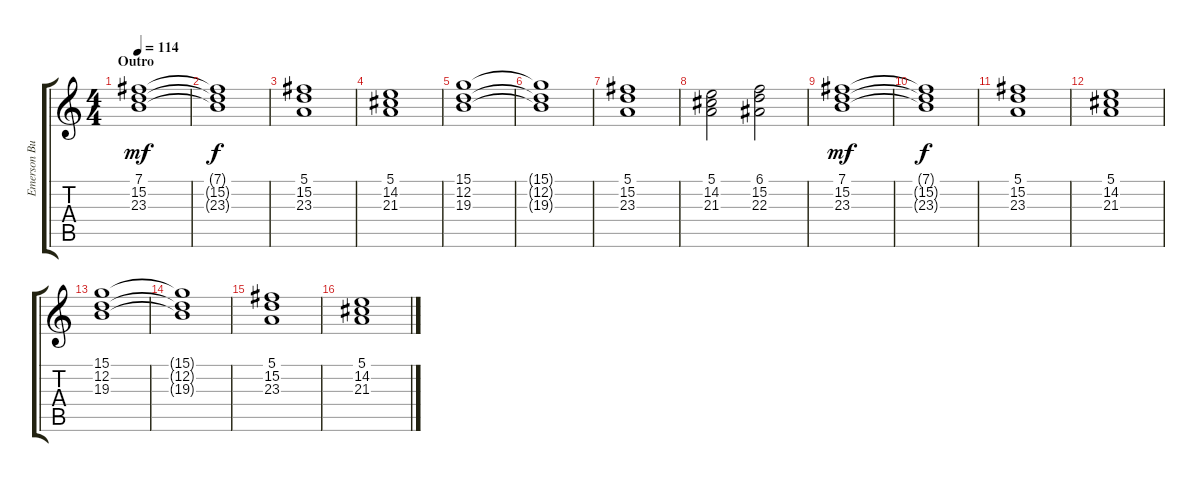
\track ("Emerson Burton (Keyboard)" "Emerson Bu") {instrument rockorgan}
\staff {score tabs}
\tuning (E4 B3 G3 D3 A2 E2) {hide}
\ts (4 4)
\section ("" "Outro")
\tempo 114
\clef g2
\ks c
(7.1 15.2 23.3).1{dy mf} |
(7.1{t} 15.2{t} 23.3{t}).1{dy f} |
(5.1 15.2 23.3).1 |
(5.1 14.2 21.3).1 |
(15.1 12.2 19.3).1 |
(15.1{t} 12.2{t} 19.3{t}).1 |
(5.1 15.2 23.3).1 |
(5.1 14.2 21.3).2 (6.1 15.2 22.3).2 |
(7.1 15.2 23.3).1{dy mf} |
(7.1{t} 15.2{t} 23.3{t}).1{dy f} |
(5.1 15.2 23.3).1 |
(5.1 14.2 21.3).1 |
(15.1 12.2 19.3).1 |
(15.1{t} 12.2{t} 19.3{t}).1 |
(5.1 15.2 23.3).1 |
(5.1 14.2 21.3).1
